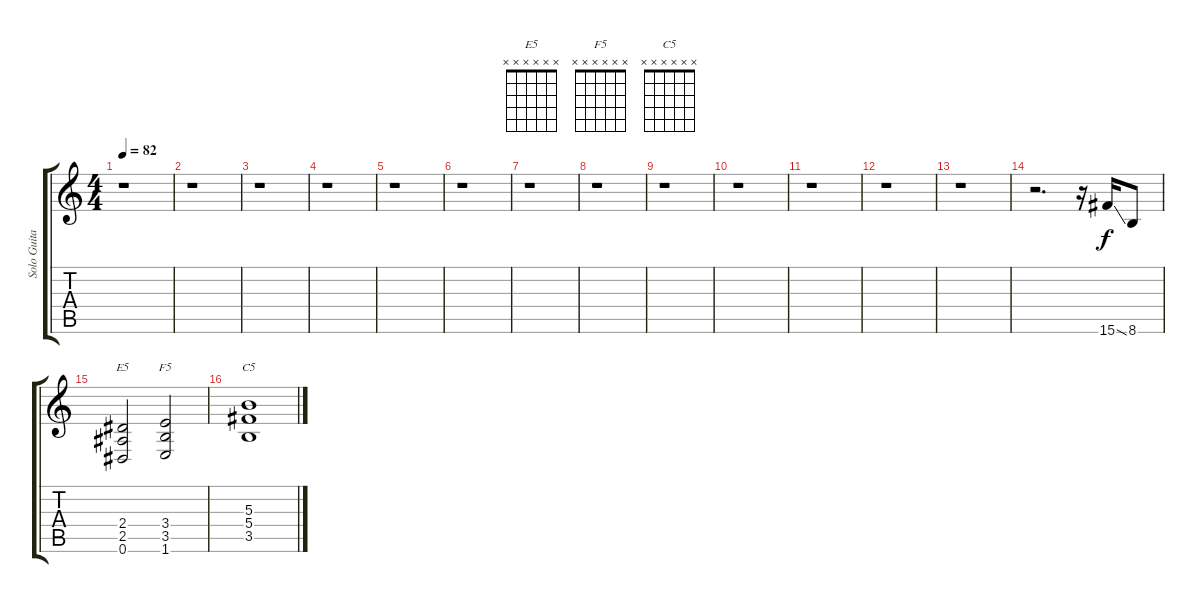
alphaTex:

\track ("Solo Guitar" "Solo Guita") {instrument distortionguitar}
\staff {score tabs}
\tuning (Eb4 Bb3 Gb3 Db3 Ab2 Eb2) {hide}
\chord ("E5" x x x x x x) {firstfret 0}
\chord ("F5" x x x x x x) {firstfret 0}
\chord ("C5" x x x x x x) {firstfret 0}
\ts (4 4)
\tempo 82
\clef g2
\ks c
r.1{dy f} |
r.1 |
r.1 |
r.1 |
r.1 |
r.1 |
r.1 |
r.1 |
r.1 |
r.1 |
r.1 |
r.1 |
r.1 |
r.2{d} r.16 15.6{ss}.16 8.6.8 |
(2.4 2.5 0.6).2{ch "E5"} (3.4 3.5 1.6).2{ch "F5"} |
(5.3 5.4 3.5).1{ch "C5"}
